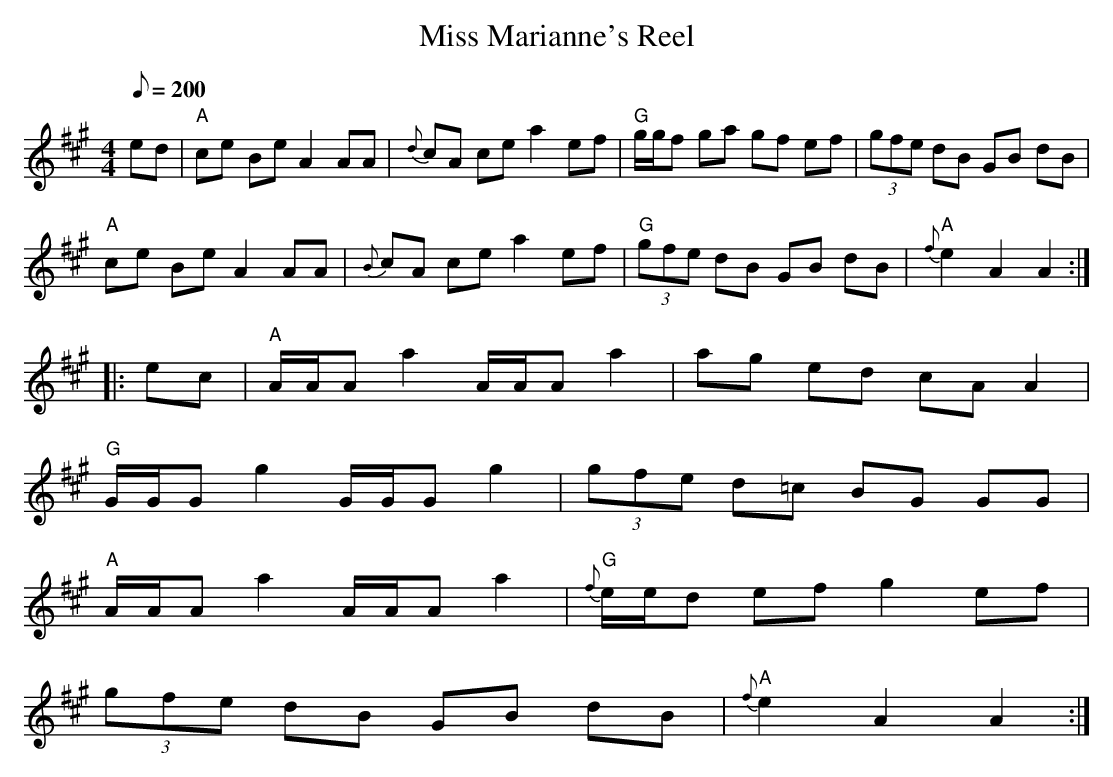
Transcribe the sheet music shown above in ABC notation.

X:1
T:Miss Marianne's Reel
M:4/4
L:1/8
Q:200
K:A
ed|"A"ce Be A2AA|{d}cA ce a2 ef|"G"g/2g/2f ga gf ef|(3gfe dB GB dB|
"A"ce Be A2AA|{B}cA ce a2 ef|"G"(3gfe dB GB dB|"A"{f}e2 A2 A2::
ec|"A"A/2A/2A a2 A/2A/2A a2|ag ed cA A2|
"G"G/2G/2G g2 G/2G/2G g2|(3gfe d=c BG GG|
"A"A/2A/2A a2 A/2A/2A a2|"G"{f}e/2e/2d ef g2 ef|
(3gfe dB GB dB|"A"{f}e2 A2 A2:|
